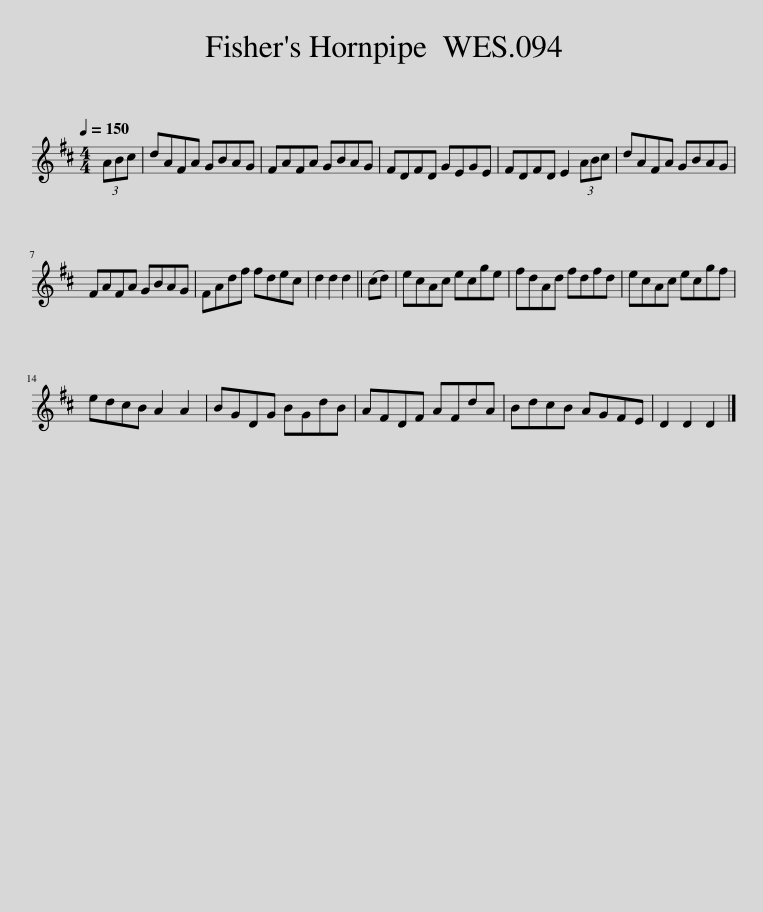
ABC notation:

X:1
L:1/8
Q:1/4=150
M:4/4
I:linebreak $
K:D
V:1 treble
V:1
 (3ABc | dAFA GBAG | FAFA GBAG | FDFD GEGE | FDFD E2 (3ABc | %5
 dAFA GBAG |$ FAFA GBAG | FAdf fdec | d2 d2 d2 || (cd) | %10
 ecAc ecge | fdAd fdfd | ecAc ecgf |$ edcB A2 A2 | BGDG BGdB | %15
 AFDF AFdA | BdcB AGFE | D2 D2 D2 |] %18
